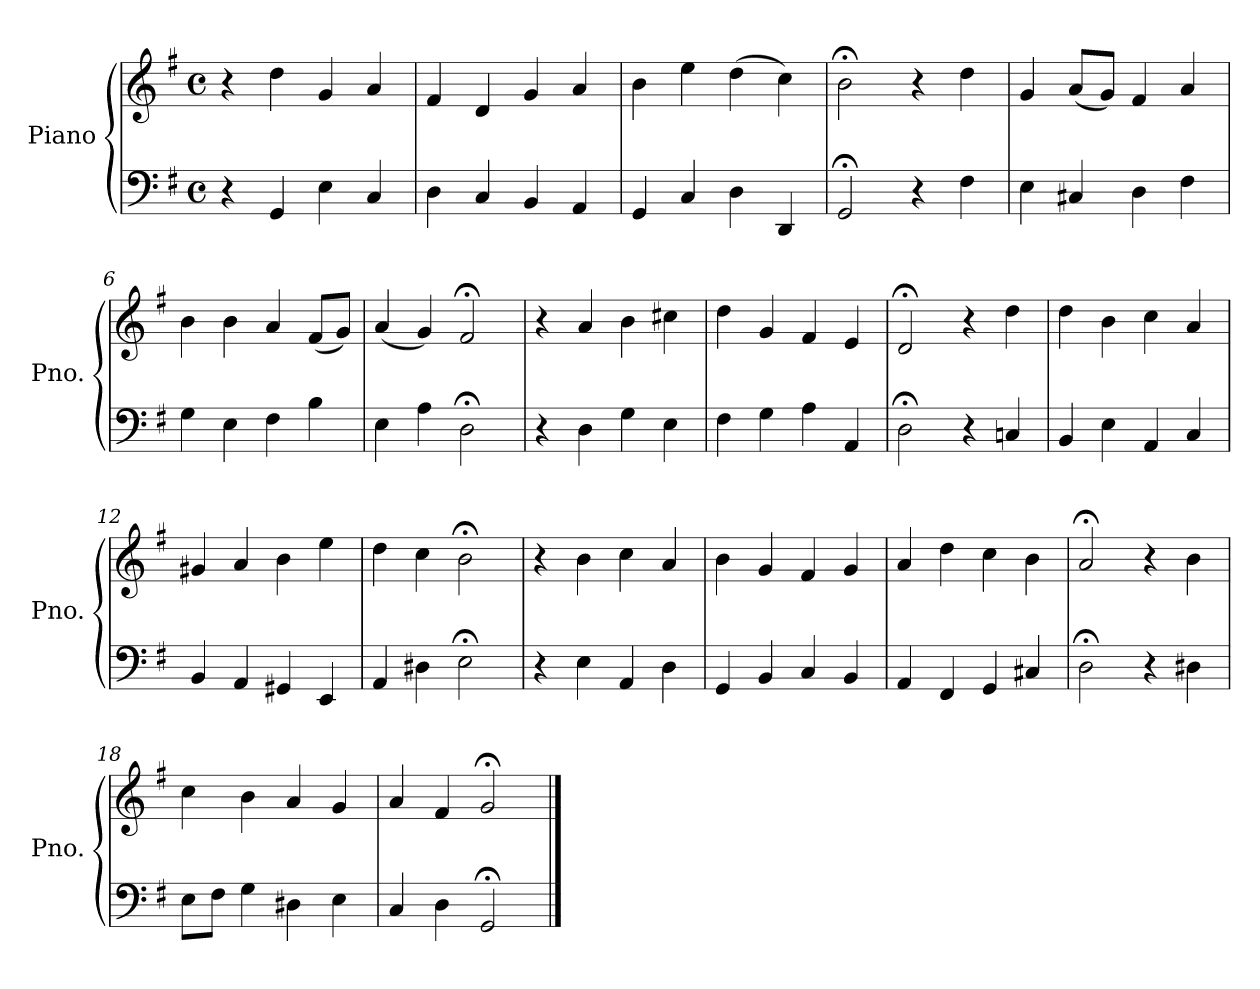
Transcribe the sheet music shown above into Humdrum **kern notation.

**kern	**kern
*part1	*part1
*staff2	*staff1
*I"Piano	*
*I'Pno.	*
*clefF4	*clefG2
*k[f#]	*k[f#]
*M4/4	*M4/4
*met(c)	*met(c)
=1	=1
4r	4r
4GG/	4dd\
4E\	4g/
4C/	4a/
=2	=2
4D\	4f#/
4C/	4d/
4BB/	4g/
4AA/	4a/
=3	=3
4GG/	4b\
4C/	4ee\
4D\	(4dd\
4DD/	4cc\)
=4	=4
2GG;</	2b;<\
4r	4r
4F#\	4dd\
=5	=5
4E\	4g/
4C#X/	(8a/L
.	8g/J)
4D\	4f#/
4F#\	4a/
=6	=6
4G\	4b\
4E\	4b\
4F#\	4a/
4B\	(8f#/L
.	8g/J)
=7	=7
4E\	(4a/
4A\	4g/)
2D;<\	2f#;</
!!LO:LB:g=z
=8	=8
4r	4r
4D\	4a/
4G\	4b\
4E\	4cc#X\
=9	=9
4F#\	4dd\
4G\	4g/
4A\	4f#/
4AA/	4e/
=10	=10
2D;<\	2d;</
4r	4r
4Cn/	4dd\
=11	=11
4BB/	4dd\
4E\	4b\
4AA/	4cc\
4C/	4a/
=12	=12
4BB/	4g#X/
4AA/	4a/
4GG#X/	4b\
4EE/	4ee\
=13	=13
4AA/	4dd\
4D#X\	4cc\
2E;<\	2b;<\
=14	=14
4r	4r
4E\	4b\
4AA/	4cc\
4D\	4a/
=15	=15
4GG/	4b\
4BB/	4g/
4C/	4f#/
4BB/	4g/
!!LO:LB:g=z
=16	=16
4AA/	4a/
4FF#/	4dd\
4GG/	4cc\
4C#X/	4b\
=17	=17
2D;<\	2a;</
4r	4r
4D#X\	4b\
=18	=18
8E\L	4cc\
8F#\J	.
4G\	4b\
4D#X\	4a/
4E\	4g/
=19	=19
4C/	4a/
4D\	4f#/
2GG;</	2g;</
==	==
*-	*-
